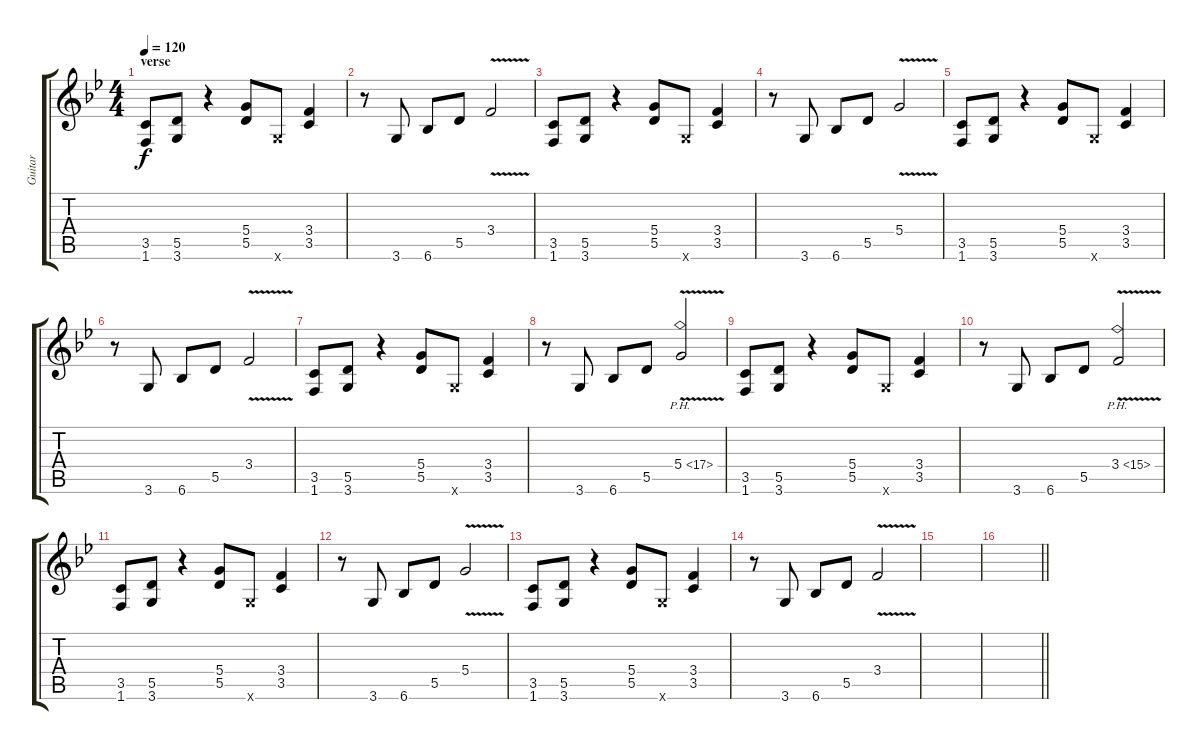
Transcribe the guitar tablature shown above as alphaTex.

\track ("Guitar" "Guitar") {instrument overdrivenguitar}
\staff {score tabs}
\tuning (E4 B3 G3 D3 A2 E2) {hide}
\ts (4 4)
\section ("" "verse ")
\tempo 120
\clef g2
\ks gminor
(3.5 1.6).8{dy f} (5.5 3.6).8 r.4 (5.4 5.5).8 3.6{x}.8 (3.4 3.5).4 |
r.8 3.6.8 6.6.8 5.5.8 3.4{v}.2 |
(3.5 1.6).8 (5.5 3.6).8 r.4 (5.4 5.5).8 3.6{x}.8 (3.4 3.5).4 |
r.8 3.6.8 6.6.8 5.5.8 5.4{v}.2 |
(3.5 1.6).8 (5.5 3.6).8 r.4 (5.4 5.5).8 3.6{x}.8 (3.4 3.5).4 |
r.8 3.6.8 6.6.8 5.5.8 3.4{v}.2 |
(3.5 1.6).8 (5.5 3.6).8 r.4 (5.4 5.5).8 3.6{x}.8 (3.4 3.5).4 |
r.8 3.6.8 6.6.8 5.5.8 5.4{ph 12 v}.2 |
(3.5 1.6).8 (5.5 3.6).8 r.4 (5.4 5.5).8 3.6{x}.8 (3.4 3.5).4 |
r.8 3.6.8 6.6.8 5.5.8 3.4{ph 12 v}.2 |
(3.5 1.6).8 (5.5 3.6).8 r.4 (5.4 5.5).8 3.6{x}.8 (3.4 3.5).4 |
r.8 3.6.8 6.6.8 5.5.8 5.4{v}.2 |
(3.5 1.6).8 (5.5 3.6).8 r.4 (5.4 5.5).8 3.6{x}.8 (3.4 3.5).4 |
r.8 3.6.8 6.6.8 5.5.8 3.4{v}.2 |
|
\barLineRight lightlight
